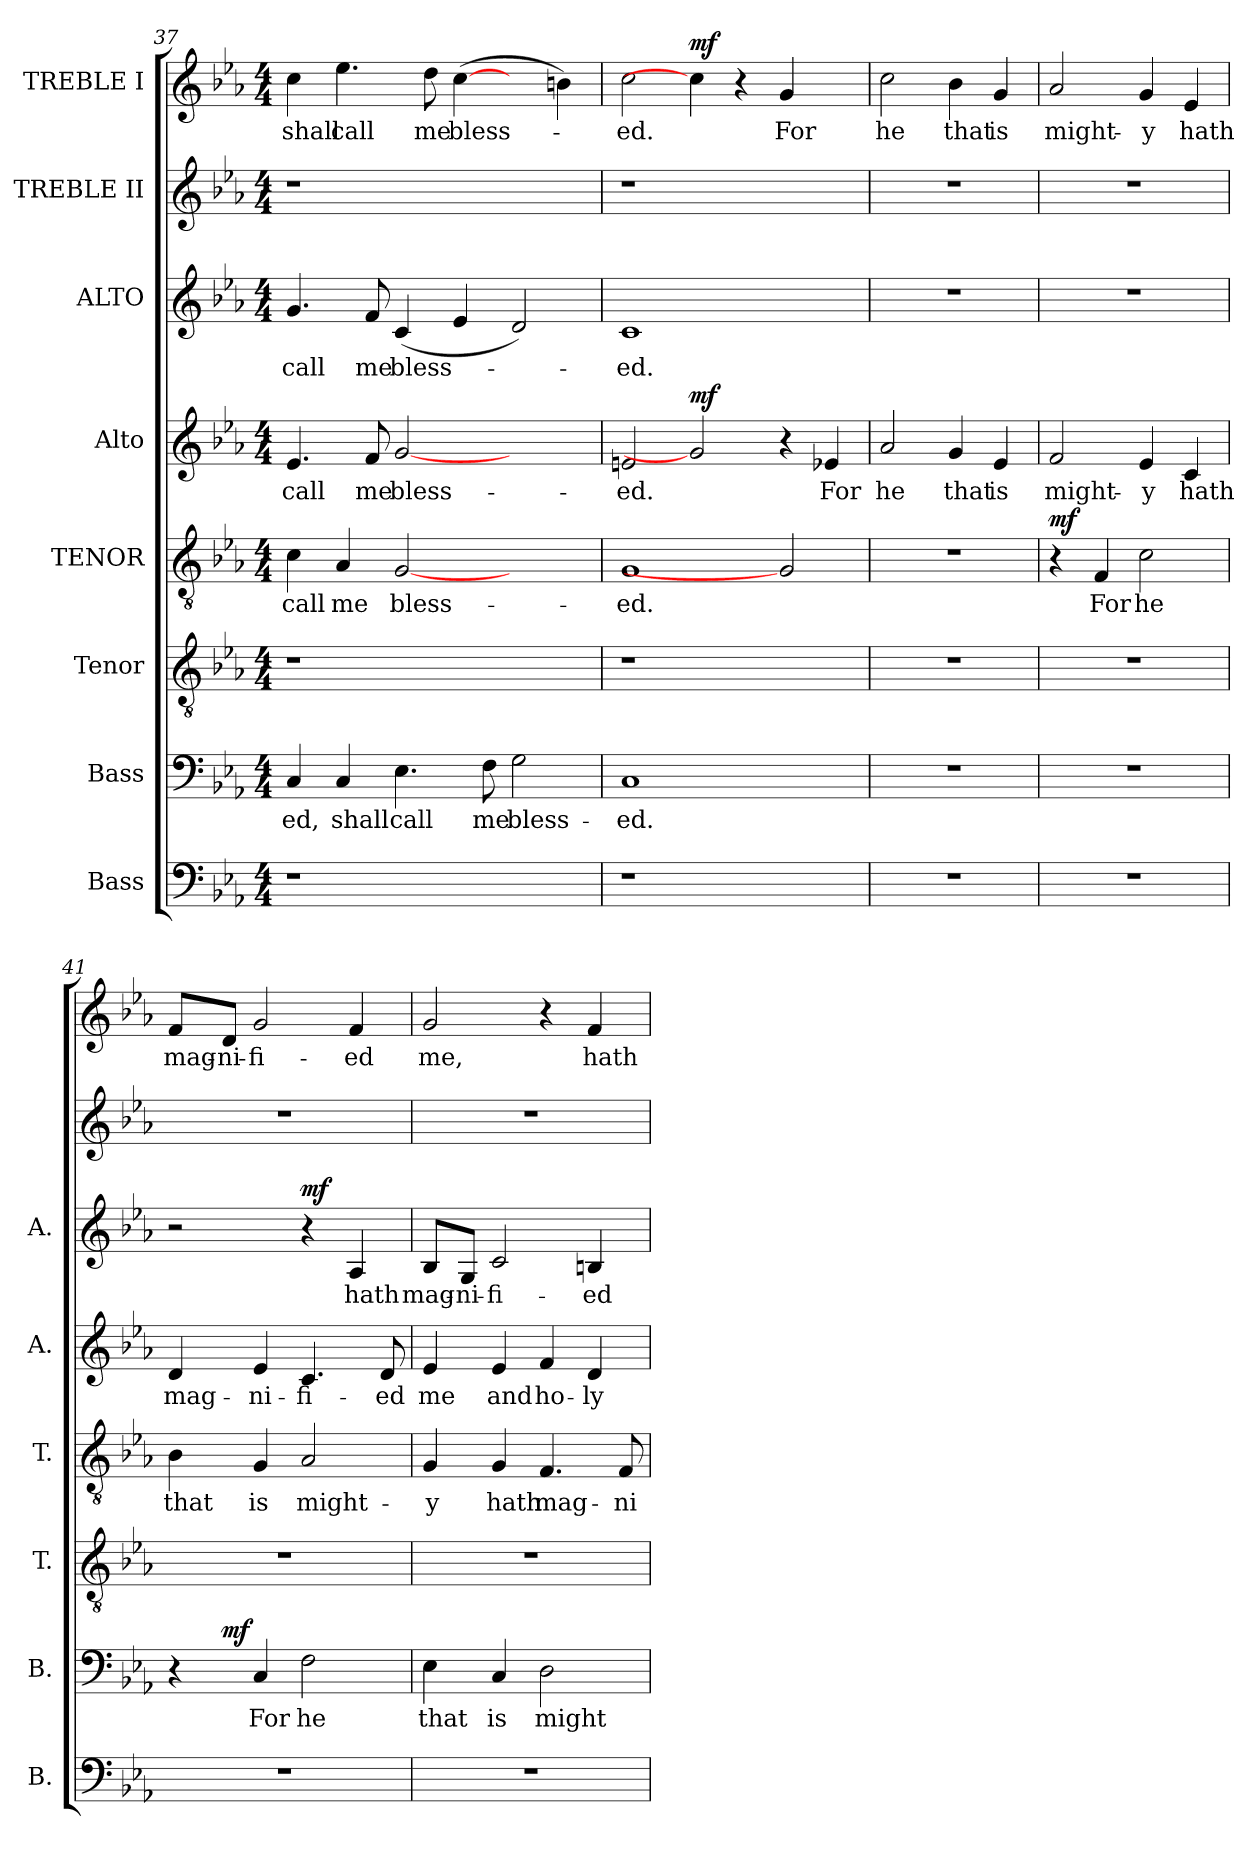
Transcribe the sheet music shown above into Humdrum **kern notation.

**kern	**kern	**text	**dynam	**kern	**kern	**text	**dynam	**kern	**text	**dynam	**kern	**text	**dynam	**kern	**kern	**text	**dynam
*part8	*part7	*part7	*part7	*part6	*part5	*part5	*part5	*part4	*part4	*part4	*part3	*part3	*part3	*part2	*part1	*part1	*part1
*staff8	*staff7	*staff7	*staff7	*staff6	*staff5	*staff5	*staff5	*staff4	*staff4	*staff4	*staff3	*staff3	*staff3	*staff2	*staff1	*staff1	*staff1
*I"Bass	*I"Bass	*	*	*I"Tenor	*I"TENOR	*	*	*I"Alto	*	*	*I"ALTO	*	*	*I"TREBLE II	*I"TREBLE I	*	*
*I'B.	*I'B.	*	*	*I'T.	*I'T.	*	*	*I'A.	*	*	*I'A.	*	*	*	*	*	*
*clefF4	*clefF4	*	*	*clefGv2	*clefGv2	*	*	*clefG2	*	*	*clefG2	*	*	*clefG2	*clefG2	*	*
*	*	*	*	*ITrd7c12	*ITrd7c12	*	*	*	*	*	*	*	*	*	*	*	*
*k[b-e-a-]	*k[b-e-a-]	*	*	*k[b-e-a-]	*k[b-e-a-]	*	*	*k[b-e-a-]	*	*	*k[b-e-a-]	*	*	*k[b-e-a-]	*k[b-e-a-]	*	*
*E-:	*E-:	*	*	*E-:	*E-:	*	*	*E-:	*	*	*E-:	*	*	*E-:	*E-:	*	*
*M4/4	*M4/4	*	*	*M4/4	*M4/4	*	*	*M4/4	*	*	*M4/4	*	*	*M4/4	*M4/4	*	*
=37	=37	=37	=37	=37	=37	=37	=37	=37	=37	=37	=37	=37	=37	=37	=37	=37	=37
!LO:N:vis=1	!	!	!	!	!	!	!	!	!	!	!	!	!	!	!	!	!
!	!	!LO:LY:b:color=#000000	!	!LO:N:vis=1	!	!	!	!	!	!	!	!	!	!	!	!	!
!	!	!	!	!	!	!LO:LY:b:color=#000000	!	!	!	!	!	!	!	!	!	!	!
!	!	!	!	!	!	!	!	!	!LO:LY:b:color=#000000	!	!	!	!	!	!	!	!
!	!	!	!	!	!	!	!	!	!	!	!	!LO:LY:b:color=#000000	!	!LO:N:vis=1	!	!	!
!	!	!	!	!	!	!	!	!	!	!	!	!	!	!	!	!LO:LY:b:color=#000000	!
1r	4Ci/	-ed,	.	1r	4Ci\	call	.	4.e-i/	call	.	4.gi/	call	.	1r	4cci\	shall	.
!	!	!LO:LY:b:color=#000000	!	!	!	!	!	!	!	!	!	!	!	!	!	!	!
!	!	!	!	!	!	!LO:LY:b:color=#000000	!	!	!	!	!	!	!	!	!	!	!
!	!	!	!	!	!	!	!	!	!	!	!	!	!	!	!	!LO:LY:b:color=#000000	!
.	4Ci/	shall	.	.	4AA-i/	me	.	.	.	.	.	.	.	.	4.ee-i\	call	.
!	!	!	!	!	!	!	!	!	!LO:LY:b:color=#000000	!	!	!	!	!	!	!	!
!	!	!	!	!	!	!	!	!	!	!	!	!LO:LY:b:color=#000000	!	!	!	!	!
.	.	.	.	.	.	.	.	8fi/	me	.	8fi/	me	.	.	.	.	.
!	!	!LO:LY:b:color=#000000	!	!	!	!	!	!	!	!	!	!	!	!	!	!	!
!	!	!	!	!	!	!LO:LY:b:color=#000000	!	!	!	!	!	!	!	!	!	!	!
!	!	!	!	!	!	!	!	!	!LO:LY:b:color=#000000	!	!	!	!	!	!	!	!
!	!	!	!	!	!	!	!	!	!	!	!	!LO:LY:b:color=#000000	!	!	!	!	!
.	4.E-i\	call	.	.	[2GGi	bless-	.	[2gi	bless-	.	(4ci/	bless-	.	.	.	.	.
!	!	!	!	!	!	!	!	!	!	!	!	!	!	!	!	!LO:LY:b:color=#000000	!
.	.	.	.	.	.	.	.	.	.	.	.	.	.	.	8ddi\	me	.
!	!	!	!	!	!	!	!	!	!	!	!	!	!	!	!	!LO:LY:b:color=#000000	!
.	.	.	.	.	.	.	.	.	.	.	4e-i/	.	.	.	([4cci\	bless-	.
!	!	!LO:LY:b:color=#000000	!	!	!	!	!	!	!	!	!	!	!	!	!	!	!
.	8Fi\	me	.	.	.	.	.	.	.	.	.	.	.	.	.	.	.
!	!	!LO:LY:b:color=#000000	!	!	!	!	!	!	!	!	!	!	!	!	!	!	!
2ryy	2Gi\	bless-	.	2ryy	2ryy	.	.	2ryy	.	.	2di/)	.	.	2ryy	4ryy	.	.
.	.	.	.	.	.	.	.	.	.	.	.	.	.	.	4bni\)	.	.
!!LO:PB:g=z
=38	=38	=38	=38	=38	=38	=38	=38	=38	=38	=38	=38	=38	=38	=38	=38	=38	=38
!	!	!LO:LY:b:color=#000000	!	!	!	!	!	!	!	!	!	!	!	!	!	!	!
!	!	!	!	!	!	!LO:LY:b:color=#000000	!	!	!	!	!	!	!	!	!	!	!
!	!	!	!	!	!	!	!	!	!LO:LY:b:color=#000000	!	!	!	!	!	!	!	!
!	!	!	!	!	!	!	!	!	!	!	!	!LO:LY:b:color=#000000	!	!	!	!	!
!	!	!	!	!	!	!	!	!	!	!	!	!	!	!	!	!LO:LY:b:color=#000000	!
1r	1Ci	-ed.	.	1r	1GGi	-ed.	.	2eni/	-ed.	.	1ci	-ed.	.	1r	2cci\	-ed.	.
.	.	.	.	.	.	.	.	2gi]	.	mf	.	.	.	.	4cci\]	.	mf
.	.	.	.	.	.	.	.	.	.	.	.	.	.	.	4r	.	.
!	!	!	!	!	!	!	!	!	!	!	!	!	!	!	!	!LO:LY:b:color=#000000	!
2ryy	2ryy	.	.	2ryy	2GGi]	.	.	4r	.	.	2ryy	.	.	2ryy	4gi/	For	.
!	!	!	!	!	!	!	!	!	!LO:LY:b:color=#000000	!	!	!	!	!	!	!	!
.	.	.	.	.	.	.	.	4e-Xi/	For	.	.	.	.	.	4ryy	.	.
=39	=39	=39	=39	=39	=39	=39	=39	=39	=39	=39	=39	=39	=39	=39	=39	=39	=39
!	!	!	!	!	!	!	!	!	!LO:LY:b:color=#000000	!	!	!	!	!	!	!	!
!	!	!	!	!	!	!	!	!	!	!	!	!	!	!	!	!LO:LY:b:color=#000000	!
1r	1r	.	.	1r	1r	.	.	2a-i/	he	.	1r	.	.	1r	2cci\	he	.
!	!	!	!	!	!	!	!	!	!LO:LY:b:color=#000000	!	!	!	!	!	!	!	!
!	!	!	!	!	!	!	!	!	!	!	!	!	!	!	!	!LO:LY:b:color=#000000	!
.	.	.	.	.	.	.	.	4gi/	that	.	.	.	.	.	4b-i\	that	.
!	!	!	!	!	!	!	!	!	!LO:LY:b:color=#000000	!	!	!	!	!	!	!	!
!	!	!	!	!	!	!	!	!	!	!	!	!	!	!	!	!LO:LY:b:color=#000000	!
.	.	.	.	.	.	.	.	4e-i/	is	.	.	.	.	.	4gi/	is	.
=40	=40	=40	=40	=40	=40	=40	=40	=40	=40	=40	=40	=40	=40	=40	=40	=40	=40
!	!	!	!	!	!	!	!	!	!LO:LY:b:color=#000000	!	!	!	!	!	!	!	!
!	!	!	!	!	!	!	!	!	!	!	!	!	!	!	!	!LO:LY:b:color=#000000	!
1r	1r	.	.	1r	4r	.	mf	2fi/	might-	.	1r	.	.	1r	2a-i/	might-	.
!	!	!	!	!	!	!LO:LY:b:color=#000000	!	!	!	!	!	!	!	!	!	!	!
.	.	.	.	.	4FFi/	For	.	.	.	.	.	.	.	.	.	.	.
!	!	!	!	!	!	!LO:LY:b:color=#000000	!	!	!	!	!	!	!	!	!	!	!
!	!	!	!	!	!	!	!	!	!LO:LY:b:color=#000000	!	!	!	!	!	!	!	!
!	!	!	!	!	!	!	!	!	!	!	!	!	!	!	!	!LO:LY:b:color=#000000	!
.	.	.	.	.	2Ci\	he	.	4e-i/	-y	.	.	.	.	.	4gi/	-y	.
!	!	!	!	!	!	!	!	!	!LO:LY:b:color=#000000	!	!	!	!	!	!	!	!
!	!	!	!	!	!	!	!	!	!	!	!	!	!	!	!	!LO:LY:b:color=#000000	!
.	.	.	.	.	.	.	.	4ci/	hath	.	.	.	.	.	4e-i/	hath	.
=41	=41	=41	=41	=41	=41	=41	=41	=41	=41	=41	=41	=41	=41	=41	=41	=41	=41
!	!	!	!	!	!	!LO:LY:b:color=#000000	!	!	!	!	!	!	!	!	!	!	!
!	!	!	!	!	!	!	!	!	!LO:LY:b:color=#000000	!	!	!	!	!	!	!	!
!	!	!	!	!	!	!	!	!	!	!	!	!	!	!	!	!LO:LY:b:color=#000000	!
*	*^	*	*	*	*	*	*	*	*	*	*	*	*	*	*	*	*
1r	4r	8ryy	.	.	1r	4BB-i\	that	.	4di/	mag-	.	2r	.	.	1r	8fi/L	mag-	.
!	!	!	!	!	!	!	!	!	!	!	!	!	!	!	!	!	!LO:LY:b:color=#000000	!
.	.	2..ryy	.	mf	.	.	.	.	.	.	.	.	.	.	.	8di/J	-ni-	.
!	!	!	!LO:LY:b:color=#000000	!	!	!	!	!	!	!	!	!	!	!	!	!	!	!
!	!	!	!	!	!	!	!LO:LY:b:color=#000000	!	!	!	!	!	!	!	!	!	!	!
!	!	!	!	!	!	!	!	!	!	!LO:LY:b:color=#000000	!	!	!	!	!	!	!	!
!	!	!	!	!	!	!	!	!	!	!	!	!	!	!	!	!	!LO:LY:b:color=#000000	!
.	4Ci/	.	For	.	.	4GGi/	is	.	4e-i/	-ni-	.	.	.	.	.	2gi/	-fi-	.
!	!	!	!LO:LY:b:color=#000000	!	!	!	!	!	!	!	!	!	!	!	!	!	!	!
!	!	!	!	!	!	!	!LO:LY:b:color=#000000	!	!	!	!	!	!	!	!	!	!	!
!	!	!	!	!	!	!	!	!	!	!LO:LY:b:color=#000000	!	!	!	!	!	!	!	!
.	2Fi\	.	he	.	.	2AA-i/	might-	.	4.ci/	-fi-	.	4r	.	mf	.	.	.	.
!	!	!	!	!	!	!	!	!	!	!	!	!	!LO:LY:b:color=#000000	!	!	!	!	!
!	!	!	!	!	!	!	!	!	!	!	!	!	!	!	!	!	!LO:LY:b:color=#000000	!
.	.	.	.	.	.	.	.	.	.	.	.	4A-i/	hath	.	.	4fi/	-ed	.
!	!	!	!	!	!	!	!	!	!	!LO:LY:b:color=#000000	!	!	!	!	!	!	!	!
.	.	.	.	.	.	.	.	.	8di/	-ed	.	.	.	.	.	.	.	.
*	*v	*v	*	*	*	*	*	*	*	*	*	*	*	*	*	*	*	*
=42	=42	=42	=42	=42	=42	=42	=42	=42	=42	=42	=42	=42	=42	=42	=42	=42	=42
*	*^	*	*	*	*	*	*	*	*	*	*	*	*	*	*	*	*
!	!	!	!LO:LY:b:color=#000000	!	!	!	!	!	!	!	!	!	!	!	!	!	!	!
*	*v	*v	*	*	*	*	*	*	*	*	*	*	*	*	*	*	*	*
*	*^	*	*	*	*	*	*	*	*	*	*	*	*	*	*	*	*
!	!	!	!	!	!	!	!LO:LY:b:color=#000000	!	!	!	!	!	!	!	!	!	!	!
*	*v	*v	*	*	*	*	*	*	*	*	*	*	*	*	*	*	*	*
*	*^	*	*	*	*	*	*	*	*	*	*	*	*	*	*	*	*
!	!	!	!	!	!	!	!	!	!	!LO:LY:b:color=#000000	!	!	!	!	!	!	!	!
*	*v	*v	*	*	*	*	*	*	*	*	*	*	*	*	*	*	*	*
*	*^	*	*	*	*	*	*	*	*	*	*	*	*	*	*	*	*
!	!	!	!	!	!	!	!	!	!	!	!	!	!LO:LY:b:color=#000000	!	!	!	!	!
*	*v	*v	*	*	*	*	*	*	*	*	*	*	*	*	*	*	*	*
*	*^	*	*	*	*	*	*	*	*	*	*	*	*	*	*	*	*
!	!	!	!	!	!	!	!	!	!	!	!	!	!	!	!	!	!LO:LY:b:color=#000000	!
*	*v	*v	*	*	*	*	*	*	*	*	*	*	*	*	*	*	*	*
1r	4E-i\	that	.	1r	4GGi/	-y	.	4e-i/	me	.	8B-i/L	mag-	.	1r	2gi/	me,	.
!	!	!	!	!	!	!	!	!	!	!	!	!LO:LY:b:color=#000000	!	!	!	!	!
.	.	.	.	.	.	.	.	.	.	.	8Gi/J	-ni-	.	.	.	.	.
!	!	!LO:LY:b:color=#000000	!	!	!	!	!	!	!	!	!	!	!	!	!	!	!
!	!	!	!	!	!	!LO:LY:b:color=#000000	!	!	!	!	!	!	!	!	!	!	!
!	!	!	!	!	!	!	!	!	!LO:LY:b:color=#000000	!	!	!	!	!	!	!	!
!	!	!	!	!	!	!	!	!	!	!	!	!LO:LY:b:color=#000000	!	!	!	!	!
.	4Ci/	is	.	.	4GGi/	hath	.	4e-i/	and	.	2ci/	-fi-	.	.	.	.	.
!	!	!LO:LY:b:color=#000000	!	!	!	!	!	!	!	!	!	!	!	!	!	!	!
!	!	!	!	!	!	!LO:LY:b:color=#000000	!	!	!	!	!	!	!	!	!	!	!
!	!	!	!	!	!	!	!	!	!LO:LY:b:color=#000000	!	!	!	!	!	!	!	!
.	2Di\	might-	.	.	4.FFi/	mag-	.	4fi/	ho-	.	.	.	.	.	4r	.	.
!	!	!	!	!	!	!	!	!	!LO:LY:b:color=#000000	!	!	!	!	!	!	!	!
!	!	!	!	!	!	!	!	!	!	!	!	!LO:LY:b:color=#000000	!	!	!	!	!
!	!	!	!	!	!	!	!	!	!	!	!	!	!	!	!	!LO:LY:b:color=#000000	!
.	.	.	.	.	.	.	.	4di/	-ly	.	4Bni/	-ed	.	.	4fi/	hath	.
!	!	!	!	!	!	!LO:LY:b:color=#000000	!	!	!	!	!	!	!	!	!	!	!
.	.	.	.	.	8FFi/	-ni-	.	.	.	.	.	.	.	.	.	.	.
=	=	=	=	=	=	=	=	=	=	=	=	=	=	=	=	=	=
*-	*-	*-	*-	*-	*-	*-	*-	*-	*-	*-	*-	*-	*-	*-	*-	*-	*-
